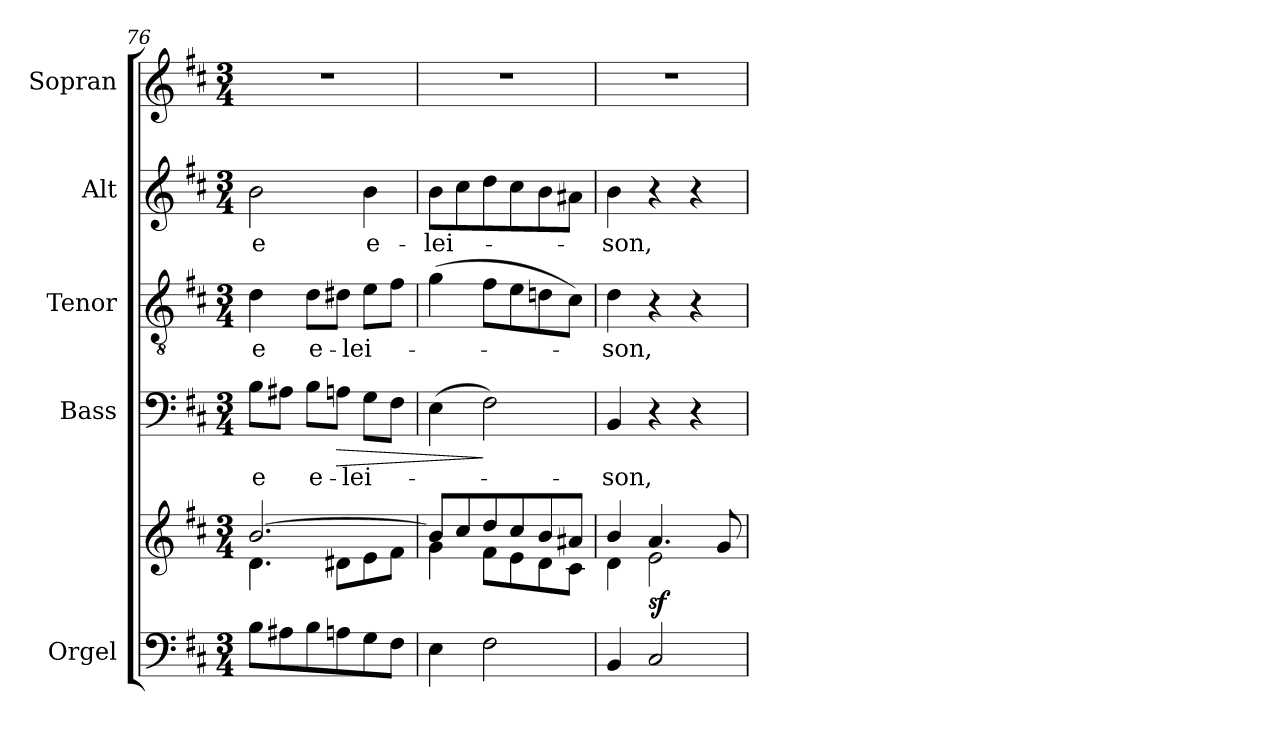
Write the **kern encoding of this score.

**kern	**kern	**dynam	**kern	**text	**dynam	**kern	**text	**kern	**text	**kern
*part5	*part5	*part5	*part4	*part4	*part4	*part3	*part3	*part2	*part2	*part1
*staff6	*staff5	*staff5/6	*staff4	*staff4	*staff4	*staff3	*staff3	*staff2	*staff2	*staff1
*I"Orgel	*	*	*I"Bass	*	*	*I"Tenor	*	*I"Alt	*	*I"Sopran
*I'Org.	*	*	*I'B	*	*	*I'T	*	*I'A	*	*I'S
*clefF4	*clefG2	*	*clefF4	*	*	*clefGv2	*	*clefG2	*	*clefG2
*k[f#c#]	*k[f#c#]	*	*k[f#c#]	*	*	*k[f#c#]	*	*k[f#c#]	*	*k[f#c#]
*D:	*D:	*	*D:	*	*	*D:	*	*D:	*	*D:
*M3/4	*M3/4	*	*M3/4	*	*	*M3/4	*	*M3/4	*	*M3/4
=76	=76	=76	=76	=76	=76	=76	=76	=76	=76	=76
*	*^	*	*	*	*	*	*	*	*	*
!	!	!	!	!	!LO:LY:b	!	!	!LO:LY:b	!	!LO:LY:b	!
8B\L	[>2.b/	4.d\	.	8B\L	-e	.	4d\	-e	2b\	-e	2.r
8A#X\	.	.	.	8A#X\J	.	.	.	.	.	.	.
!	!	!	!	!	!LO:LY:b	!	!	!LO:LY:b	!	!	!
8B\	.	.	.	8B\L	e-	.	8d\L	e-	.	.	.
!	!	!	!	!	!	!LO:HP:b	!	!	!	!	!
8An\	.	8d#X\L	.	8An\J	.	>	8d#X\J	.	.	.	.
!	!	!	!	!	!LO:LY:b	!	!	!LO:LY:b	!	!LO:LY:b	!
8G\	.	8e\	.	8G\L	-lei-	.	8e\L	-lei-	4b\	e-	.
8F#\J	.	8f#\J	.	8F#\J	.	.	8f#\J	.	.	.	.
=77	=77	=77	=77	=77	=77	=77	=77	=77	=77	=77	=77
!	!	!	!	!	!	!	!	!	!	!LO:LY:b	!
4E\	8b/L]	4g\	.	(>4E\	.	.	(>4g\	.	8b\L	-lei-	2.r
.	8cc#/	.	.	.	.	.	.	.	8cc#\	.	.
2F#\	8dd/	8f#\L	.	2F#\)	.	]	8f#\L	.	8dd\	.	.
.	8cc#/	8e\	.	.	.	.	8e\	.	8cc#\	.	.
.	8b/	8d\	.	.	.	.	8dn\	.	8b\	.	.
.	8a#X/J	8c#\J	.	.	.	.	8c#\J)	.	8a#X\J	.	.
=78	=78	=78	=78	=78	=78	=78	=78	=78	=78	=78	=78
!	!	!	!	!	!LO:LY:b	!	!	!LO:LY:b	!	!LO:LY:b	!
4BB/	4b/	4d\	.	4BB/	-son,	.	4d\	-son,	4b\	-son,	2.r
!	!	!	!LO:DY:b	!	!	!	!	!	!	!	!
2C#/	4.a/	2e\	sf	4r	.	.	4r	.	4r	.	.
.	.	.	.	4r	.	.	4r	.	4r	.	.
.	8g/	.	.	.	.	.	.	.	.	.	.
*	*v	*v	*	*	*	*	*	*	*	*	*
=	=	=	=	=	=	=	=	=	=	=
*-	*-	*-	*-	*-	*-	*-	*-	*-	*-	*-
